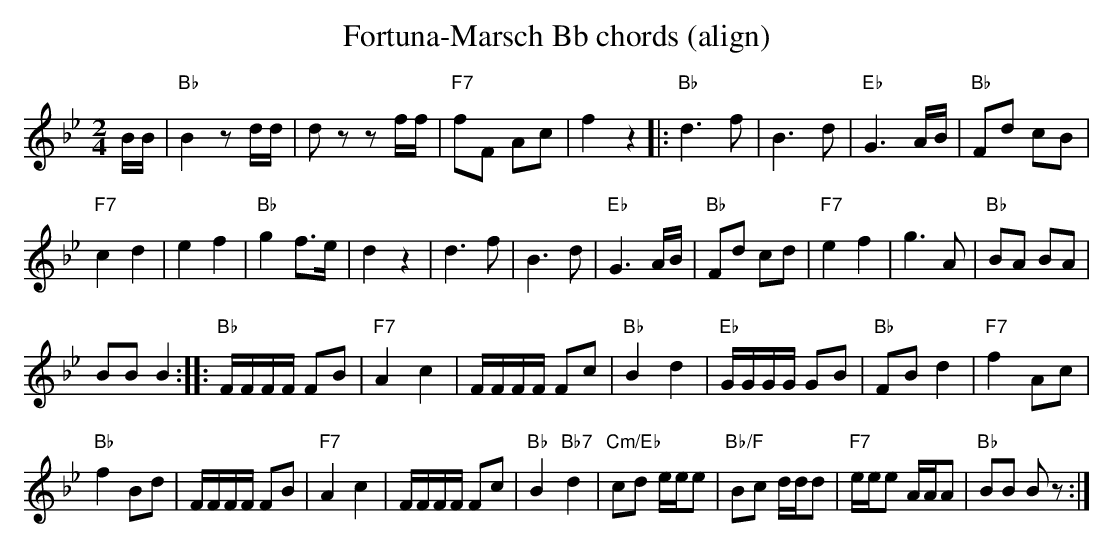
X:1
T: Fortuna-Marsch Bb chords (align)
M:2/4
L:1/8
K:Bb %%MIDI gchordon
B/B/ | "Bb"B2zd/d/ | d zzf/f/ | "F7"fF Ac | f2z2 |: "Bb"d3f | B3d | "Eb"G3 A/B/ | \
"Bb"Fd cB |
 "F7"c2d2 | e2f2 | "Bb"g2 f>e | d2z2 | d3f | B3d | "Eb"G3 A/B/ | \
"Bb"Fd cd | "F7"e2f2 | g3A | "Bb"BA BA |
 BB B2 :: "Bb"F/F/F/F/ FB | "F7"A2c2 | \
F/F/F/F/ Fc | "Bb"B2d2 | "Eb"G/G/G/G/ GB | "Bb"FB d2 | "F7"f2 Ac |
 "Bb"f2 Bd | F/F/F/F/ FB | "F7"A2c2 | \
F/F/F/F/ Fc | "Bb"B2"Bb7"d2 | "Cm/Eb"cd e/e/e | "Bb/F"Bc d/d/d | "F7"e/e/e A/A/A | "Bb"BB Bz :|
